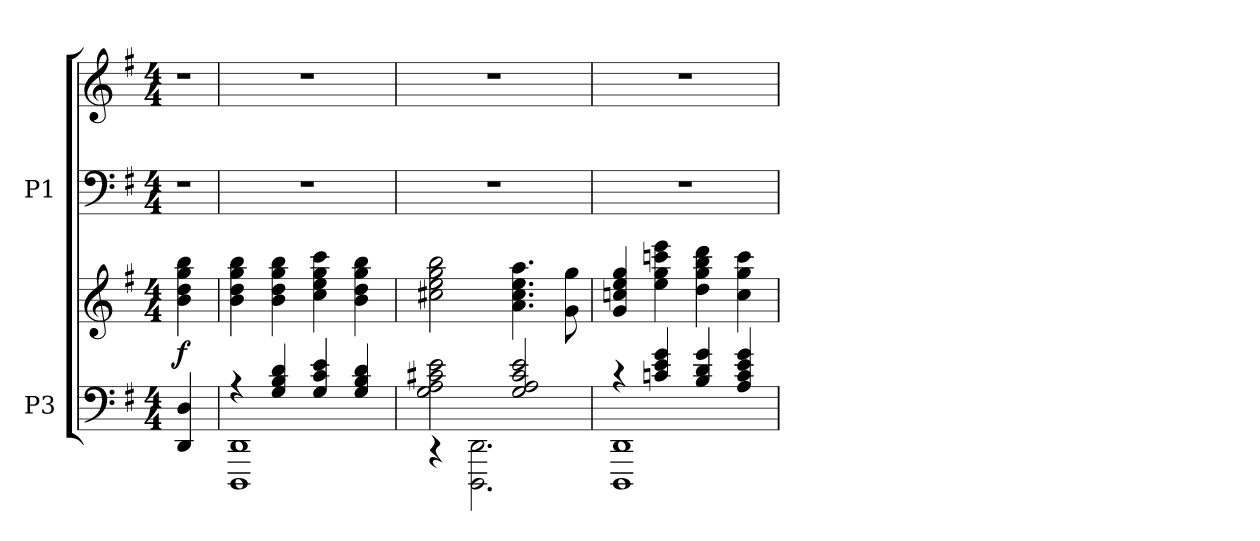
**kern	**kern	**dynam	**kern	**kern
*part2	*part2	*part2	*part1	*part1
*staff4	*staff3	*staff3/4	*staff2	*staff1
*I"P3	*	*	*I"P1	*
!!LO:PB:g=z
*clefF4	*clefG2	*	*clefF4	*clefG2
*k[f#]	*k[f#]	*	*k[f#]	*k[f#]
*G:	*G:	*	*G:	*G:
*M4/4	*M4/4	*	*M4/4	*M4/4
=1	=1	=1	=1	=1
!	!	!	!LO:N:vis=1	!LO:N:vis=1
4DDi/ 4Di	4bi\ 4ddi 4ggi 4bbi	f	4r	4r
=2	=2	=2	=2	=2
*^	*	*	*	*
4r	1DDDi 1DDi	4bi\ 4ddi 4ggi 4bbi	.	1r	1r
4Gi/ 4Bi 4di	.	4bi\ 4ddi 4ggi 4bbi	.	.	.
4Gi/ 4ci 4ei	.	4cci\ 4eei 4ggi 4ccci	.	.	.
4Gi/ 4Bi 4di	.	4bi\ 4ddi 4ggi 4bbi	.	.	.
=3	=3	=3	=3	=3	=3
2Gi\ 2Ai 2c#Xi 2ei	4r	2cc#Xi\ 2eei 2ggi 2bbi	.	1r	1r
.	2.DDDi\ 2.DDi	.	.	.	.
2Gi/ 2Ai 2c#i 2ei	.	4.ai\ 4.cc#i 4.eei 4.aai	.	.	.
.	.	8gi\ 8ggi	.	.	.
=4	=4	=4	=4	=4	=4
4r	1DDDi 1DDi	4gi/ 4ccni 4eei 4ggi	.	1r	1r
4cni/ 4ei 4gi	.	4eei\ 4ggi 4cccni 4eeei	.	.	.
4Bi/ 4di 4gi	.	4ddi\ 4ggi 4bbi 4dddi	.	.	.
4Ai/ 4ci 4ei 4gi	.	4cci\ 4ggi 4ccci	.	.	.
*v	*v	*	*	*	*
=	=	=	=	=
*-	*-	*-	*-	*-
